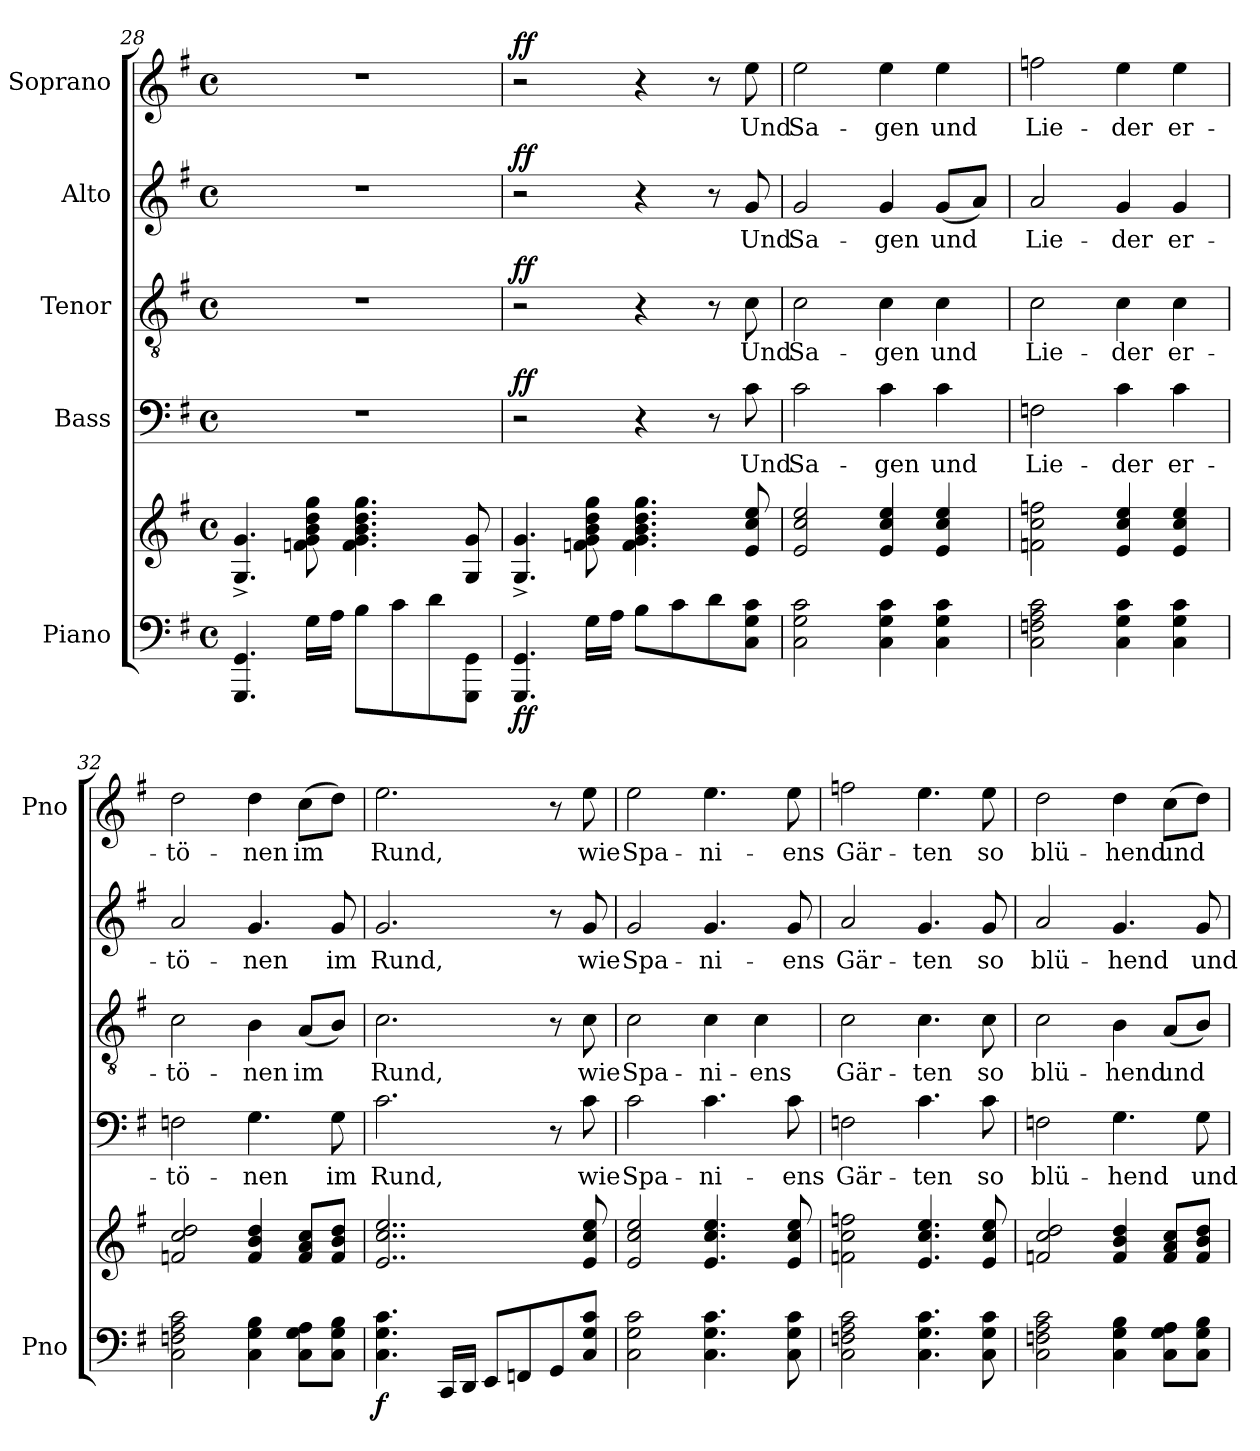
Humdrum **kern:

**kern	**kern	**dynam	**kern	**text	**dynam	**kern	**text	**dynam	**kern	**text	**dynam	**kern	**text	**dynam
*part5	*part5	*part5	*part4	*part4	*part4	*part3	*part3	*part3	*part2	*part2	*part2	*part1	*part1	*part1
*staff6	*staff5	*staff5/6	*staff4	*staff4	*staff4	*staff3	*staff3	*staff3	*staff2	*staff2	*staff2	*staff1	*staff1	*staff1
*I"Piano	*	*	*I"Bass	*	*	*I"Tenor	*	*	*I"Alto	*	*	*I"Soprano	*	*
*I'Pno	*	*	*	*	*	*	*	*	*	*	*	*I'Pno	*	*
!!LO:LB:g=z
*clefF4	*clefG2	*	*clefF4	*	*	*clefGv2	*	*	*clefG2	*	*	*clefG2	*	*
*k[f#]	*k[f#]	*	*k[f#]	*	*	*k[f#]	*	*	*k[f#]	*	*	*k[f#]	*	*
*e:	*e:	*	*e:	*	*	*e:	*	*	*e:	*	*	*e:	*	*
*M4/4	*M4/4	*	*M4/4	*	*	*M4/4	*	*	*M4/4	*	*	*M4/4	*	*
*met(c)	*met(c)	*	*met(c)	*	*	*met(c)	*	*	*met(c)	*	*	*met(c)	*	*
=28	=28	=28	=28	=28	=28	=28	=28	=28	=28	=28	=28	=28	=28	=28
4.GGG/ 4.GG/	4.G/^ 4.g/^	.	1r	.	.	1r	.	.	1r	.	.	1r	.	.
16G\LL	8fn\ 8g\ 8b\ 8dd\ 8gg\	.	.	.	.	.	.	.	.	.	.	.	.	.
16A\JJ	.	.	.	.	.	.	.	.	.	.	.	.	.	.
8B\L	4.f\ 4.g\ 4.b\ 4.dd\ 4.gg\	.	.	.	.	.	.	.	.	.	.	.	.	.
8c\	.	.	.	.	.	.	.	.	.	.	.	.	.	.
8d\	.	.	.	.	.	.	.	.	.	.	.	.	.	.
8GGG\ 8GG\J	8G/ 8g/	.	.	.	.	.	.	.	.	.	.	.	.	.
=29	=29	=29	=29	=29	=29	=29	=29	=29	=29	=29	=29	=29	=29	=29
!	!	!LO:DY:b=2	!	!	!LO:DY:b	!	!	!LO:DY:b	!	!	!LO:DY:b	!	!	!LO:DY:b
4.GGG/ 4.GG/	4.G/^ 4.g/^	ff	2r	.	ff	2r	.	ff	2r	.	ff	2r	.	ff
16G\LL	8fn\ 8g\ 8b\ 8dd\ 8gg\	.	.	.	.	.	.	.	.	.	.	.	.	.
16A\JJ	.	.	.	.	.	.	.	.	.	.	.	.	.	.
8B\L	4.f\ 4.g\ 4.b\ 4.dd\ 4.gg\	.	4r	.	.	4r	.	.	4r	.	.	4r	.	.
8c\	.	.	.	.	.	.	.	.	.	.	.	.	.	.
8d\	.	.	8r	.	.	8r	.	.	8r	.	.	8r	.	.
!	!	!	!	!LO:LY:b	!	!	!LO:LY:b	!	!	!LO:LY:b	!	!	!LO:LY:b	!
8C\ 8G\ 8c\J	8e/ 8cc/ 8ee/	.	8c\	Und	.	8c\	Und	.	8g/	Und	.	8ee\	Und	.
=30	=30	=30	=30	=30	=30	=30	=30	=30	=30	=30	=30	=30	=30	=30
!	!	!	!	!LO:LY:b	!	!	!LO:LY:b	!	!	!LO:LY:b	!	!	!LO:LY:b	!
2C\ 2G\ 2c\	2e/ 2cc/ 2ee/	.	2c\	Sa-	.	2c\	Sa-	.	2g/	Sa-	.	2ee\	Sa-	.
!	!	!	!	!LO:LY:b	!	!	!LO:LY:b	!	!	!LO:LY:b	!	!	!LO:LY:b	!
4C\ 4G\ 4c\	4e/ 4cc/ 4ee/	.	4c\	-gen	.	4c\	-gen	.	4g/	-gen	.	4ee\	-gen	.
!	!	!	!	!LO:LY:b	!	!	!LO:LY:b	!	!	!LO:LY:b	!	!	!LO:LY:b	!
4C\ 4G\ 4c\	4e/ 4cc/ 4ee/	.	4c\	und	.	4c\	und	.	(<8g/L	und	.	4ee\	und	.
.	.	.	.	.	.	.	.	.	8a/J)	.	.	.	.	.
=31	=31	=31	=31	=31	=31	=31	=31	=31	=31	=31	=31	=31	=31	=31
!	!	!	!	!LO:LY:b	!	!	!LO:LY:b	!	!	!LO:LY:b	!	!	!LO:LY:b	!
2C\ 2Fn\ 2A\ 2c\	2fn\ 2cc\ 2ffn\	.	2Fn\	Lie-	.	2c\	Lie-	.	2a/	Lie-	.	2ffn\	Lie-	.
!	!	!	!	!LO:LY:b	!	!	!LO:LY:b	!	!	!LO:LY:b	!	!	!LO:LY:b	!
4C\ 4G\ 4c\	4e/ 4cc/ 4ee/	.	4c\	-der	.	4c\	-der	.	4g/	-der	.	4ee\	-der	.
!	!	!	!	!LO:LY:b	!	!	!LO:LY:b	!	!	!LO:LY:b	!	!	!LO:LY:b	!
4C\ 4G\ 4c\	4e/ 4cc/ 4ee/	.	4c\	er-	.	4c\	er-	.	4g/	er-	.	4ee\	er-	.
=32	=32	=32	=32	=32	=32	=32	=32	=32	=32	=32	=32	=32	=32	=32
!	!	!	!	!LO:LY:b	!	!	!LO:LY:b	!	!	!LO:LY:b	!	!	!LO:LY:b	!
2C\ 2Fn\ 2A\ 2c\	2fn/ 2cc/ 2dd/	.	2Fn\	-tö-	.	2c\	-tö-	.	2a/	-tö-	.	2dd\	-tö-	.
!	!	!	!	!LO:LY:b	!	!	!LO:LY:b	!	!	!LO:LY:b	!	!	!LO:LY:b	!
4C\ 4G\ 4B\	4f/ 4b/ 4dd/	.	4.G\	-nen	.	4B\	-nen	.	4.g/	-nen	.	4dd\	-nen	.
!	!	!	!	!	!	!	!LO:LY:b	!	!	!	!	!	!LO:LY:b	!
8C\ 8G\ 8A\L	8f/ 8a/ 8cc/L	.	.	.	.	(<8A/L	im	.	.	.	.	(>8cc\L	im	.
!	!	!	!	!LO:LY:b	!	!	!	!	!	!LO:LY:b	!	!	!	!
8C\ 8G\ 8B\J	8f/ 8b/ 8dd/J	.	8G\	im	.	8B/J)	.	.	8g/	im	.	8dd\J)	.	.
=33	=33	=33	=33	=33	=33	=33	=33	=33	=33	=33	=33	=33	=33	=33
!	!	!LO:DY:b=2	!	!LO:LY:b	!	!	!LO:LY:b	!	!	!LO:LY:b	!	!	!LO:LY:b	!
4.C\ 4.G\ 4.c\	2..e/ 2..cc/ 2..ee/	f	2.c\	Rund,	.	2.c\	Rund,	.	2.g/	Rund,	.	2.ee\	Rund,	.
16CC/LL	.	.	.	.	.	.	.	.	.	.	.	.	.	.
16DD/JJ	.	.	.	.	.	.	.	.	.	.	.	.	.	.
8EE/L	.	.	.	.	.	.	.	.	.	.	.	.	.	.
8FFn/	.	.	.	.	.	.	.	.	.	.	.	.	.	.
8GG/	.	.	8r	.	.	8r	.	.	8r	.	.	8r	.	.
!	!	!	!	!LO:LY:b	!	!	!LO:LY:b	!	!	!LO:LY:b	!	!	!LO:LY:b	!
8C/ 8G/ 8c/J	8e/ 8cc/ 8ee/	.	8c\	wie	.	8c\	wie	.	8g/	wie	.	8ee\	wie	.
!!LO:PB:g=z
=34	=34	=34	=34	=34	=34	=34	=34	=34	=34	=34	=34	=34	=34	=34
!	!	!	!	!LO:LY:b	!	!	!LO:LY:b	!	!	!LO:LY:b	!	!	!LO:LY:b	!
2C\ 2G\ 2c\	2e/ 2cc/ 2ee/	.	2c\	Spa-	.	2c\	Spa-	.	2g/	Spa-	.	2ee\	Spa-	.
!	!	!	!	!LO:LY:b	!	!	!LO:LY:b	!	!	!LO:LY:b	!	!	!LO:LY:b	!
4.C\ 4.G\ 4.c\	4.e/ 4.cc/ 4.ee/	.	4.c\	-ni-	.	4c\	-ni-	.	4.g/	-ni-	.	4.ee\	-ni-	.
!	!	!	!	!	!	!	!LO:LY:b	!	!	!	!	!	!	!
.	.	.	.	.	.	4c\	-ens	.	.	.	.	.	.	.
!	!	!	!	!LO:LY:b	!	!	!	!	!	!LO:LY:b	!	!	!LO:LY:b	!
8C\ 8G\ 8c\	8e/ 8cc/ 8ee/	.	8c\	-ens	.	.	.	.	8g/	-ens	.	8ee\	-ens	.
=35	=35	=35	=35	=35	=35	=35	=35	=35	=35	=35	=35	=35	=35	=35
!	!	!	!	!LO:LY:b	!	!	!LO:LY:b	!	!	!LO:LY:b	!	!	!LO:LY:b	!
2C\ 2Fn\ 2A\ 2c\	2fn\ 2cc\ 2ffn\	.	2Fn\	Gär-	.	2c\	Gär-	.	2a/	Gär-	.	2ffn\	Gär-	.
!	!	!	!	!LO:LY:b	!	!	!LO:LY:b	!	!	!LO:LY:b	!	!	!LO:LY:b	!
4.C\ 4.G\ 4.c\	4.e/ 4.cc/ 4.ee/	.	4.c\	-ten	.	4.c\	-ten	.	4.g/	-ten	.	4.ee\	-ten	.
!	!	!	!	!LO:LY:b	!	!	!LO:LY:b	!	!	!LO:LY:b	!	!	!LO:LY:b	!
8C\ 8G\ 8c\	8e/ 8cc/ 8ee/	.	8c\	so	.	8c\	so	.	8g/	so	.	8ee\	so	.
=36	=36	=36	=36	=36	=36	=36	=36	=36	=36	=36	=36	=36	=36	=36
!	!	!	!	!LO:LY:b	!	!	!LO:LY:b	!	!	!LO:LY:b	!	!	!LO:LY:b	!
2C\ 2Fn\ 2A\ 2c\	2fn/ 2cc/ 2dd/	.	2Fn\	blü-	.	2c\	blü-	.	2a/	blü-	.	2dd\	blü-	.
!	!	!	!	!LO:LY:b	!	!	!LO:LY:b	!	!	!LO:LY:b	!	!	!LO:LY:b	!
4C\ 4G\ 4B\	4f/ 4b/ 4dd/	.	4.G\	-hend	.	4B\	-hend	.	4.g/	-hend	.	4dd\	-hend	.
!	!	!	!	!	!	!	!LO:LY:b	!	!	!	!	!	!LO:LY:b	!
8C\ 8G\ 8A\L	8f/ 8a/ 8cc/L	.	.	.	.	(<8A/L	und	.	.	.	.	(>8cc\L	und	.
!	!	!	!	!LO:LY:b	!	!	!	!	!	!LO:LY:b	!	!	!	!
8C\ 8G\ 8B\J	8f/ 8b/ 8dd/J	.	8G\	und	.	8B/J)	.	.	8g/	und	.	8dd\J)	.	.
=	=	=	=	=	=	=	=	=	=	=	=	=	=	=
*-	*-	*-	*-	*-	*-	*-	*-	*-	*-	*-	*-	*-	*-	*-
